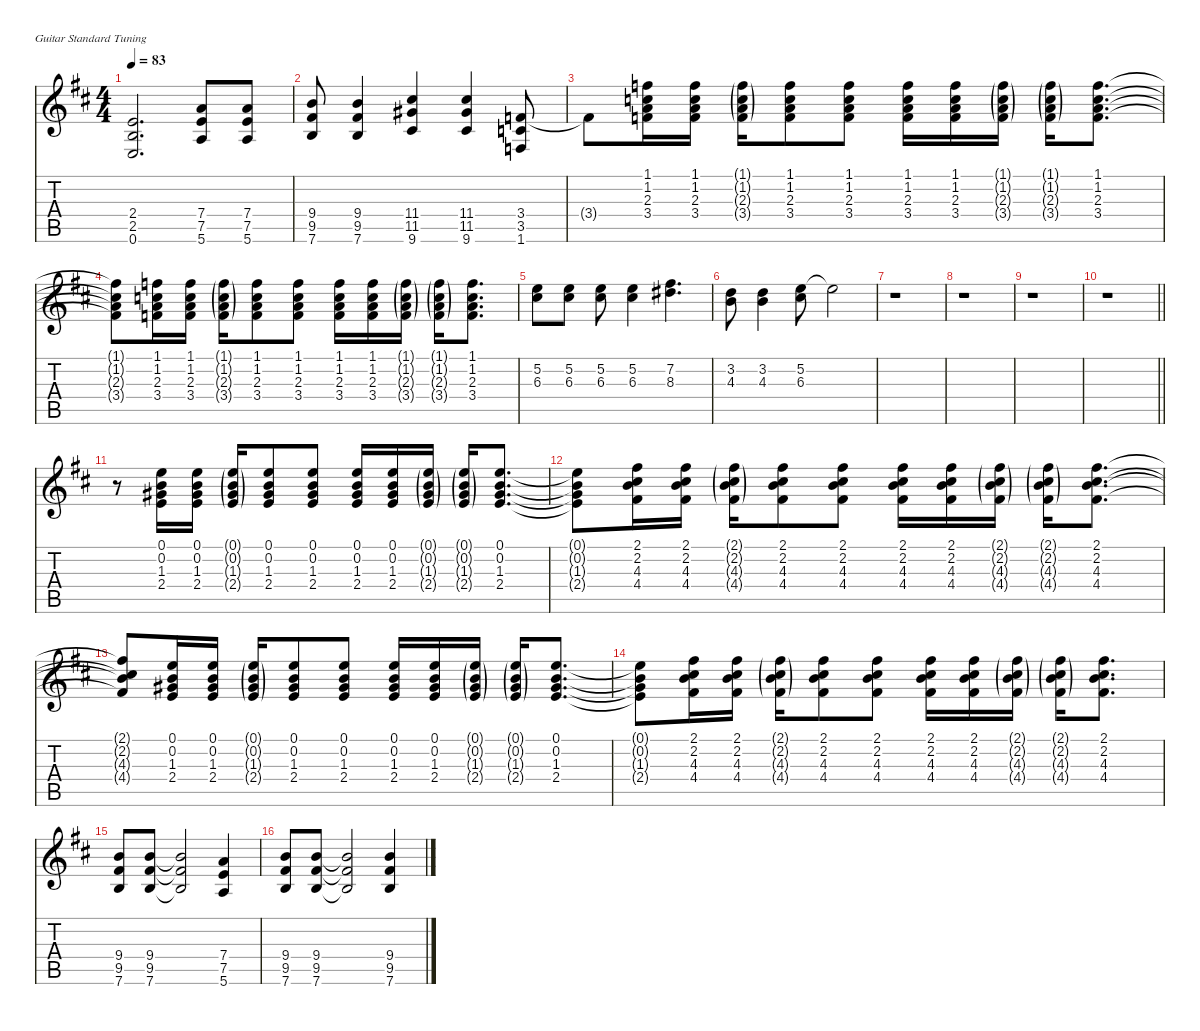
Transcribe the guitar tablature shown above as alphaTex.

\defaultSystemsLayout 4
\hideDynamics
\bracketExtendMode nobrackets
\singleTrackTrackNamePolicy hidden
\multiTrackTrackNamePolicy hidden
\firstSystemTrackNameMode fullname
\firstSystemTrackNameOrientation horizontal
\otherSystemsTrackNameOrientation horizontal
\track ("Guitar" "guit.") {defaultSystemsLayout 4 instrument overdrivenguitar}
\staff {score tabs}
\tuning (E4 B3 G3 D3 A2 E2)
\ts (4 4)
\tempo 83
\clef g2
\ks bminor
(2.4{acc forcenatural} 2.5{acc forcenatural} 0.6{acc forcenatural}).2{d dy f beam Up} (7.4{acc forcenatural} 7.5{acc forcenatural} 5.6{acc forcenatural}).8{beam Up} (7.4{acc forcenatural} 7.5{acc forcenatural} 5.6{acc forcenatural}).8{beam Up} |
(9.4{acc forcenatural} 9.5{acc #} 7.6{acc forcenatural}).8{beam Up} (9.4{acc forcenatural} 9.5{acc #} 7.6{acc forcenatural}).4{beam Up} (11.4{acc #} 11.5{acc #} 9.6{acc #}).4{beam Up} (11.4{acc #} 11.5{acc #} 9.6{acc #}).4{beam Up} (3.4{acc forcenatural} 3.5{acc forcenatural} 1.6{acc forcenatural}).8{beam Up} |
3.4{t acc forcenatural}.8{beam Down} (1.1{acc forcenatural} 1.2{acc forcenatural} 2.3{acc forcenatural} 3.4{acc forcenatural}).16{beam Down} (1.1{acc forcenatural} 1.2{acc forcenatural} 2.3{acc forcenatural} 3.4{acc forcenatural}).16{beam Down} (1.1{g acc forcenatural} 1.2{g acc forcenatural} 2.3{g acc forcenatural} 3.4{g acc forcenatural}).16{beam Down} (1.1{acc forcenatural} 1.2{acc forcenatural} 2.3{acc forcenatural} 3.4{acc forcenatural}).8{beam Down} (1.1{acc forcenatural} 1.2{acc forcenatural} 2.3{acc forcenatural} 3.4{acc forcenatural}).8{beam Down} (1.1{acc forcenatural} 1.2{acc forcenatural} 2.3{acc forcenatural} 3.4{acc forcenatural}).16{beam Down} (1.1{acc forcenatural} 1.2{acc forcenatural} 2.3{acc forcenatural} 3.4{acc forcenatural}).16{beam Down} (1.1{g acc forcenatural} 1.2{g acc forcenatural} 2.3{g acc forcenatural} 3.4{g acc forcenatural}).16{beam Down} (1.1{g acc forcenatural} 1.2{g acc forcenatural} 2.3{g acc forcenatural} 3.4{g acc forcenatural}).16{beam Down} (1.1{acc forcenatural} 1.2{acc forcenatural} 2.3{acc forcenatural} 3.4{acc forcenatural}).8{d beam Down} |
(1.1{t acc forcenatural} 1.2{t acc forcenatural} 2.3{t acc forcenatural} 3.4{t acc forcenatural}).8{beam Down} (1.1{acc forcenatural} 1.2{acc forcenatural} 2.3{acc forcenatural} 3.4{acc forcenatural}).16{beam Down} (1.1{acc forcenatural} 1.2{acc forcenatural} 2.3{acc forcenatural} 3.4{acc forcenatural}).16{beam Down} (1.1{g acc forcenatural} 1.2{g acc forcenatural} 2.3{g acc forcenatural} 3.4{g acc forcenatural}).16{beam Down} (1.1{acc forcenatural} 1.2{acc forcenatural} 2.3{acc forcenatural} 3.4{acc forcenatural}).8{beam Down} (1.1{acc forcenatural} 1.2{acc forcenatural} 2.3{acc forcenatural} 3.4{acc forcenatural}).8{beam Down} (1.1{acc forcenatural} 1.2{acc forcenatural} 2.3{acc forcenatural} 3.4{acc forcenatural}).16{beam Down} (1.1{acc forcenatural} 1.2{acc forcenatural} 2.3{acc forcenatural} 3.4{acc forcenatural}).16{beam Down} (1.1{g acc forcenatural} 1.2{g acc forcenatural} 2.3{g acc forcenatural} 3.4{g acc forcenatural}).16{beam Down} (1.1{g acc forcenatural} 1.2{g acc forcenatural} 2.3{g acc forcenatural} 3.4{g acc forcenatural}).16{beam Down} (1.1{acc forcenatural} 1.2{acc forcenatural} 2.3{acc forcenatural} 3.4{acc forcenatural}).8{d beam Down} |
(5.2{acc forcenatural} 6.3{acc #}).8{beam Down} (5.2{acc forcenatural} 6.3{acc #}).8{beam Down} (5.2{acc forcenatural} 6.3{acc #}).8{beam Down} (5.2{acc forcenatural} 6.3{acc #}).4{beam Down} (7.2{acc #} 8.3{acc #}).4{d beam Down} |
(3.2{acc forcenatural} 4.3{acc forcenatural}).8{beam Down} (3.2{acc forcenatural} 4.3{acc forcenatural}).4{beam Down} (5.2{acc forcenatural} 6.3{acc #}).8{beam Down} 5.2{t acc forcenatural}.2{beam Down} |
r.1{beam Down} |
r.1{beam Down} |
r.1{beam Down} |
\barLineRight lightlight
r.1{beam Down} |
r.8{beam Down} (0.1{acc forcenatural} 0.2{acc forcenatural} 1.3{acc #} 2.4{acc forcenatural}).16{beam Up} (0.1{acc forcenatural} 0.2{acc forcenatural} 1.3{acc #} 2.4{acc forcenatural}).16{beam Up} (0.1{g acc forcenatural} 0.2{g acc forcenatural} 1.3{g acc #} 2.4{g acc forcenatural}).16{beam Up} (0.1{acc forcenatural} 0.2{acc forcenatural} 1.3{acc #} 2.4{acc forcenatural}).8{beam Up} (0.1{acc forcenatural} 0.2{acc forcenatural} 1.3{acc #} 2.4{acc forcenatural}).8{beam Up} (0.1{acc forcenatural} 0.2{acc forcenatural} 1.3{acc #} 2.4{acc forcenatural}).16{beam Up} (0.1{acc forcenatural} 0.2{acc forcenatural} 1.3{acc #} 2.4{acc forcenatural}).16{beam Up} (0.1{g acc forcenatural} 0.2{g acc forcenatural} 1.3{g acc #} 2.4{g acc forcenatural}).16{beam Up} (0.1{g acc forcenatural} 0.2{g acc forcenatural} 1.3{g acc #} 2.4{g acc forcenatural}).16{beam Up} (0.1{acc forcenatural} 0.2{acc forcenatural} 1.3{acc #} 2.4{acc forcenatural}).8{d beam Up} |
(0.1{t acc forcenatural} 0.2{t acc forcenatural} 1.3{t acc #} 2.4{t acc forcenatural}).8{beam Down} (2.1{acc #} 2.2{acc #} 4.3{acc forcenatural} 4.4{acc #}).16{beam Down} (2.1{acc #} 2.2{acc #} 4.3{acc forcenatural} 4.4{acc #}).16{beam Down} (2.1{g acc #} 2.2{g acc #} 4.3{g acc forcenatural} 4.4{g acc #}).16{beam Down} (2.1{acc #} 2.2{acc #} 4.3{acc forcenatural} 4.4{acc #}).8{beam Down} (2.1{acc #} 2.2{acc #} 4.3{acc forcenatural} 4.4{acc #}).8{beam Down} (2.1{acc #} 2.2{acc #} 4.3{acc forcenatural} 4.4{acc #}).16{beam Down} (2.1{acc #} 2.2{acc #} 4.3{acc forcenatural} 4.4{acc #}).16{beam Down} (2.1{g acc #} 2.2{g acc #} 4.3{g acc forcenatural} 4.4{g acc #}).16{beam Down} (2.1{g acc #} 2.2{g acc #} 4.3{g acc forcenatural} 4.4{g acc #}).16{beam Down} (2.1{acc #} 2.2{acc #} 4.3{acc forcenatural} 4.4{acc #}).8{d beam Down} |
(2.1{t acc #} 2.2{t acc #} 4.3{t acc forcenatural} 4.4{t acc #}).8{beam Up} (0.1{acc forcenatural} 0.2{acc forcenatural} 1.3{acc #} 2.4{acc forcenatural}).16{beam Up} (0.1{acc forcenatural} 0.2{acc forcenatural} 1.3{acc #} 2.4{acc forcenatural}).16{beam Up} (0.1{g acc forcenatural} 0.2{g acc forcenatural} 1.3{g acc #} 2.4{g acc forcenatural}).16{beam Up} (0.1{acc forcenatural} 0.2{acc forcenatural} 1.3{acc #} 2.4{acc forcenatural}).8{beam Up} (0.1{acc forcenatural} 0.2{acc forcenatural} 1.3{acc #} 2.4{acc forcenatural}).8{beam Up} (0.1{acc forcenatural} 0.2{acc forcenatural} 1.3{acc #} 2.4{acc forcenatural}).16{beam Up} (0.1{acc forcenatural} 0.2{acc forcenatural} 1.3{acc #} 2.4{acc forcenatural}).16{beam Up} (0.1{g acc forcenatural} 0.2{g acc forcenatural} 1.3{g acc #} 2.4{g acc forcenatural}).16{beam Up} (0.1{g acc forcenatural} 0.2{g acc forcenatural} 1.3{g acc #} 2.4{g acc forcenatural}).16{beam Up} (0.1{acc forcenatural} 0.2{acc forcenatural} 1.3{acc #} 2.4{acc forcenatural}).8{d beam Up} |
(0.1{t acc forcenatural} 0.2{t acc forcenatural} 1.3{t acc #} 2.4{t acc forcenatural}).8{beam Down} (2.1{acc #} 2.2{acc #} 4.3{acc forcenatural} 4.4{acc #}).16{beam Down} (2.1{acc #} 2.2{acc #} 4.3{acc forcenatural} 4.4{acc #}).16{beam Down} (2.1{g acc #} 2.2{g acc #} 4.3{g acc forcenatural} 4.4{g acc #}).16{beam Down} (2.1{acc #} 2.2{acc #} 4.3{acc forcenatural} 4.4{acc #}).8{beam Down} (2.1{acc #} 2.2{acc #} 4.3{acc forcenatural} 4.4{acc #}).8{beam Down} (2.1{acc #} 2.2{acc #} 4.3{acc forcenatural} 4.4{acc #}).16{beam Down} (2.1{acc #} 2.2{acc #} 4.3{acc forcenatural} 4.4{acc #}).16{beam Down} (2.1{g acc #} 2.2{g acc #} 4.3{g acc forcenatural} 4.4{g acc #}).16{beam Down} (2.1{g acc #} 2.2{g acc #} 4.3{g acc forcenatural} 4.4{g acc #}).16{beam Down} (2.1{acc #} 2.2{acc #} 4.3{acc forcenatural} 4.4{acc #}).8{d beam Down} |
(9.4{acc forcenatural} 9.5{acc #} 7.6{acc forcenatural}).8{beam Up} (9.4{acc forcenatural} 9.5{acc #} 7.6{acc forcenatural}).8{beam Up} (9.4{t acc forcenatural} 9.5{t acc #} 7.6{t acc forcenatural}).2{beam Up} (7.4{acc forcenatural} 7.5{acc forcenatural} 5.6{acc forcenatural}).4{beam Up} |
(9.4{acc forcenatural} 9.5{acc #} 7.6{acc forcenatural}).8{beam Up} (9.4{acc forcenatural} 9.5{acc #} 7.6{acc forcenatural}).8{beam Up} (9.4{t acc forcenatural} 9.5{t acc #} 7.6{t acc forcenatural}).2{beam Up} (9.4{ss acc forcenatural} 9.5{ss acc #} 7.6{ss acc forcenatural}).4{beam Up}
